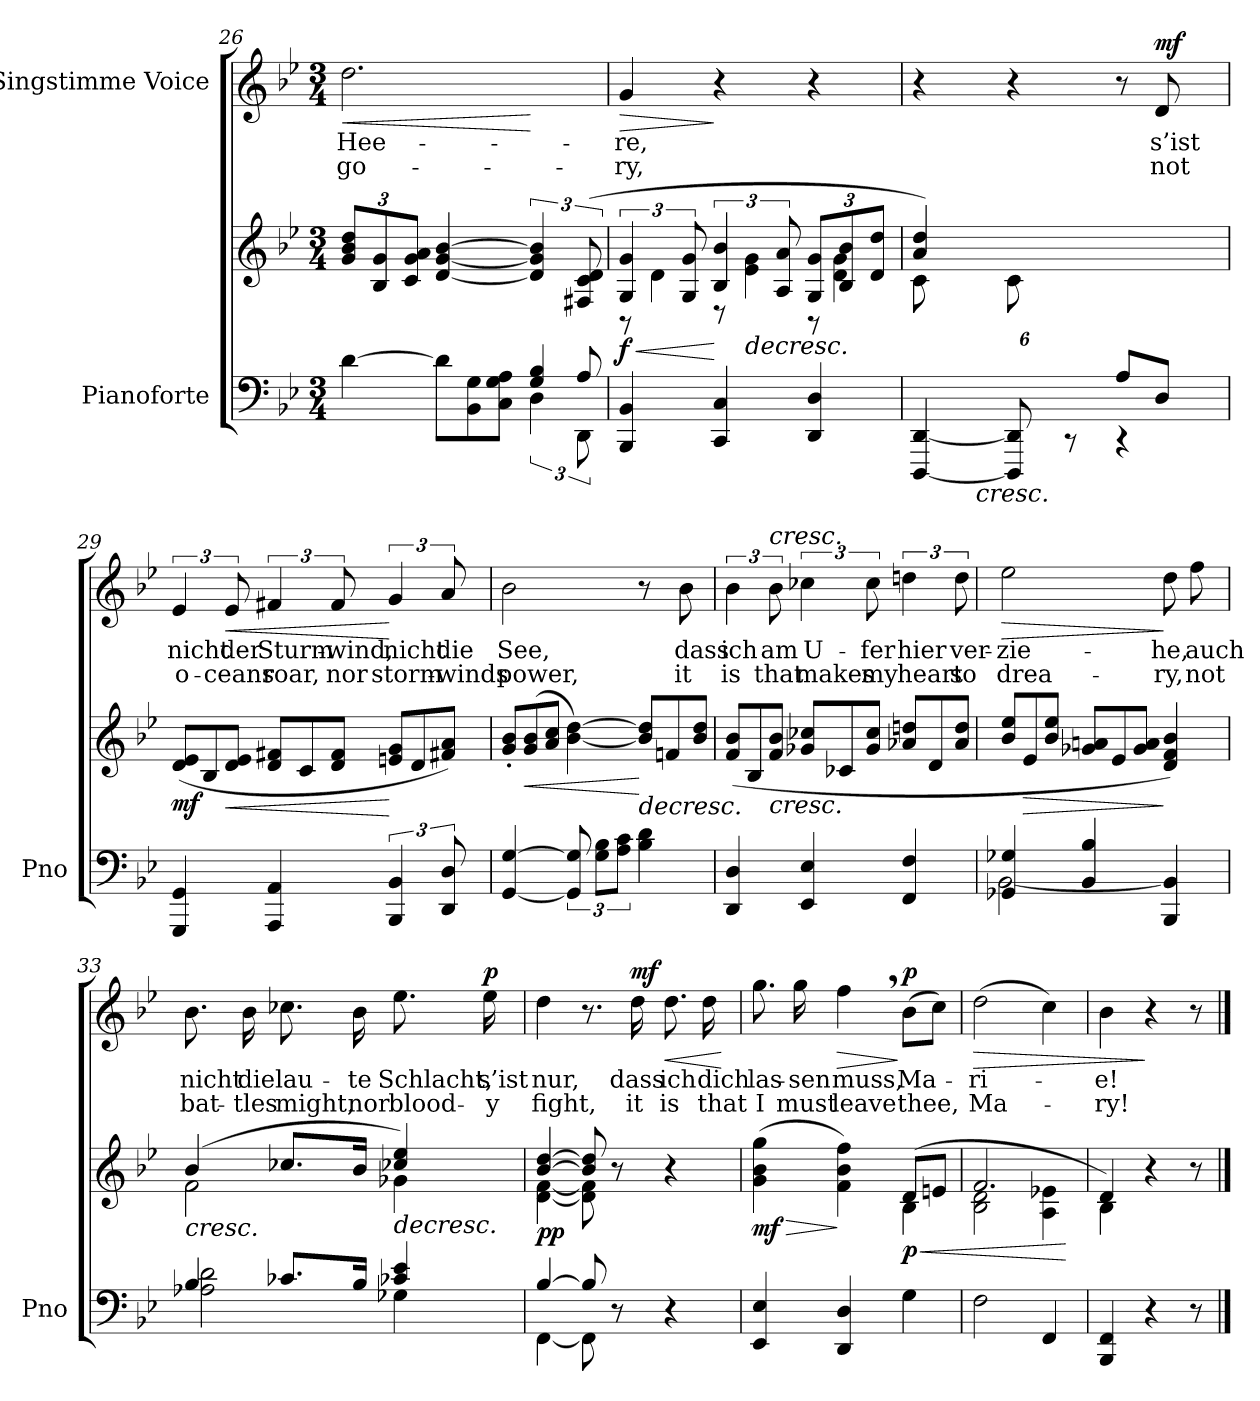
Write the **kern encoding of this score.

**kern	**kern	**dynam	**kern	**text	**text	**dynam
*part2	*part2	*part2	*part1	*part1	*part1	*part1
*staff3	*staff2	*staff2/3	*staff1	*staff1	*staff1	*staff1
*I"Pianoforte	*	*	*I"Singstimme Voice	*	*	*
*I'Pno	*	*	*	*	*	*
*clefF4	*clefG2	*	*clefG2	*	*	*
*k[b-e-]	*k[b-e-]	*	*k[b-e-]	*	*	*
*M3/4	*M3/4	*	*M3/4	*	*	*
=26	=26	=26	=26	=26	=26	=26
*^	*	*	*	*	*	*
*	*	*Xbrackettup	*	*	*	*	*
!	!	!	!	!	!LO:LY:b	!LO:LY:b	!LO:HP:b
*	*	*	*	*^	*	*	*
[>4d\	2ryy	12g/ 12b-/ 12dd/L	.	2.dd\	4ryy	Hee-	go-	<
.	.	12B-/ 12g/	.	.	.	.	.	.
.	.	12c/ 12g/ 12a/J	.	.	.	.	.	.
*Xtuplet	*	*	*	*	*	*	*	*
12d\L]	.	[4d/ [4g/ [4b-/	.	.	4ryy	.	.	.
12BB-\ 12G\	.	.	.	.	.	.	.	.
12C\ 12G\ 12A\J	.	.	.	.	.	.	.	.
*	*tuplet	*brackettup	*	*	*	*	*	*
6G/ 6B-/	6D\	6d/] 6g/] 6b-/]	.	.	4ryy	.	.	[
12A/	12DD\	(12F#X/ 12c/ 12d/	.	.	.	.	.	.
*	*	*	*	*v	*v	*	*	*
=27	=27	=27	=27	=27	=27	=27	=27
!	!	!	!LO:HP:b	!	!	!	!
*v	*v	*^	*	*	*	*	*
*	*	*Xtuplet	*	*	*	*	*
*^	*	*	*	*	*	*	*
!	!	!	!	!LO:DY:n=1:b	!	!LO:LY:b	!LO:LY:b	!LO:HP:b
*v	*v	*	*	*	*	*	*	*
4BBB-/ 4BB-/	6G/ 6g/	12r	< f	4g/	-re,	-ry,	>
.	.	6d\	.	.	.	.	.
.	12G/ 12g/	.	.	.	.	.	.
*	*tuplet	*Xtuplet	*	*	*	*	*
4CC/ 4C/	6B-/ 6b-/	12r	[	4r	.	.	]
!	!	!	!LO:HP:b	!	!	!	!
.	.	6e-\ 6g\	>	.	.	.	.
.	12A/ 12a/	.	.	.	.	.	.
*	*tuplet	*	*	*	*	*	*
*	*Xbrackettup	*Xtuplet	*	*	*	*	*
4DD/ 4D/	12G/ 12g/L	12r	.	4r	.	.	.
.	12B-/ 12b-/	6d\ 6g\	.	.	.	.	.
.	12d/ 12dd/J	.	.	.	.	.	.
!!LO:LB:g=z
=28	=28	=28	=28	=28	=28	=28	=28
*^	*	*	*	*	*	*	*
12ryy	[4DDD/ [4DD/	12c\L	4a/ 4dd/)	.	4r	.	.	.
(12A/	.	6ryy	.	.	.	.	.	.
!	!	!	!	!LO:HP:b=2	!	!	!	!
12B-/J	.	.	.	<	.	.	.	.
12ryy	8DDD/] 8DD/]	12c\L)	12%5ryy	.	4r	.	.	.
12F#X/	.	12%5ryy	.	.	.	.	.	.
.	8r	.	.	.	.	.	.	.
12G/J	.	.	.	.	.	.	.	.
8A/L	4r	.	.	]	8r	.	.	.
!	!	!	!	!	!	!LO:LY:b	!LO:LY:b	!LO:DY:a
(>8D/J	.	.	.	.	8d/	s’ist	not	mf
.	.	.	12ryy	.	.	.	.	.
*v	*v	*	*	*	*	*	*	*
=29	=29	=29	=29	=29	=29	=29	=29
!	!	!	!LO:DY:b	!	!LO:LY:b	!LO:LY:b	!
*	*v	*v	*	*	*	*	*
4GGG/ 4GG/	(>12d/ 12e-/L)	mf	6e-/	nicht	o-	.
.	12B-/	.	.	.	.	.
!	!	!LO:HP:b	!	!LO:LY:b	!LO:LY:b	!LO:HP:b
.	12d/ 12e-/J	<	12e-/	der	-ceans	<
!	!	!	!	!LO:LY:b	!LO:LY:b	!
4AAA/ 4AA/	12d/ 12f#X/L	.	6f#X/	Sturm-	roar,	.
.	12c/	.	.	.	.	.
!	!	!	!	!LO:LY:b	!LO:LY:b	!
.	12d/ 12f#/J	.	12f#/	-wind,	nor	.
!	!	!	!	!LO:LY:b	!LO:LY:b	!
6BBB-/ 6BB-/	12en/ 12g/L	[	6g/	nicht	storm-	[
.	12d/	.	.	.	.	.
!	!	!	!	!LO:LY:b	!LO:LY:b	!
12DD/ 12D/	12f#X/ 12a/J)	.	12a/	die	-winds	.
=30	=30	=30	=30	=30	=30	=30
!	!	!	!	!LO:LY:b	!LO:LY:b	!
[4GG/ [4G/	12g/' 12b-/'L	.	2b-\	See,	power,	.
!	!	!LO:HP:b	!	!	!	!
.	(<12g/ 12b-/	<	.	.	.	.
.	12a/ 12cc/J	.	.	.	.	.
12GG/] 12G/]	[4b-\ [4dd\)	.	.	.	.	.
12G\ 12B-\L	.	.	.	.	.	.
12A\ 12c\J	.	.	.	.	.	.
!	!	!LO:HP:n=1:b	!	!	!	!
4B-\ 4d\	12b-/] 12dd/]L	[ >	8r	.	.	.
.	12fn/	.	.	.	.	.
!	!	!	!	!LO:LY:b	!LO:LY:b	!
.	.	.	8b-\	dass	it	.
.	12b-/ 12dd/J	.	.	.	.	.
.	.	[	.	.	.	.
!!LO:LB:g=z
=31	=31	=31	=31	=31	=31	=31
!	!	!	!	!LO:LY:b	!LO:LY:b	!
4DD/ 4D/	(12f/ 12b-/L	.	6b-\	ich	is	.
.	12B-/	.	.	.	.	.
!	!	!	!LO:TX:a:i:t=cresc.	!	!	!
!	!LO:TX:b:i:t=cresc.	!	!	!	!	!
!	!	!	!	!LO:LY:b	!LO:LY:b	!
.	12f/ 12b-/J	.	12b-\	am	that	.
!	!	!	!	!LO:LY:b	!LO:LY:b	!
4EE-/ 4E-/	12g-X/ 12cc-X/L	.	6cc-X\	U-	makes	.
.	12c-X/	.	.	.	.	.
!	!	!	!	!LO:LY:b	!LO:LY:b	!
.	12g-/ 12cc-/J	.	12cc-\	-fer	my	.
!	!	!	!	!LO:LY:b	!LO:LY:b	!
4FF/ 4F/	12a-X/ 12ddn/L	.	6ddn\	hier	heart	.
.	12d/	.	.	.	.	.
!	!	!	!	!LO:LY:b	!LO:LY:b	!
.	12a-/ 12dd/J	.	12dd\	ver-	so	.
=32	=32	=32	=32	=32	=32	=32
*^	*	*	*	*	*	*
!	!	!	!	!	!LO:LY:b	!LO:LY:b	!LO:HP:b
4GG-X/ 4G-X/	[2BB-\	12b-/ 12ee-/L	.	2ee-\	-zie-	drea-	>
!	!	!	!LO:HP:b	!	!	!	!
.	.	12e-/	>	.	.	.	.
.	.	12b-/ 12ee-/J	.	.	.	.	.
4BB-/ 4B-/	.	12g-X/ 12an/L	.	.	.	.	.
.	.	12e-/	.	.	.	.	.
.	.	12g-/ 12a/J	.	.	.	.	.
!	!	!	!	!	!LO:LY:b	!LO:LY:b	!
4BBB-/ 4BB-/]	4ryy	4d/ 4f/ 4b-/)	]	8dd\	-he,	-ry,	]
!	!	!	!	!	!LO:LY:b	!LO:LY:b	!
.	.	.	.	8ff\	auch	not	.
=33	=33	=33	=33	=33	=33	=33	=33
!	!	!	!LO:HP:b	!	!LO:LY:b	!LO:LY:b	!
*	*	*^	*	*	*	*	*
4B-/	2A-X\ 2d\	(4b-/	2f\	<	8.b-\	nicht	bat-	.
!	!	!	!	!	!	!LO:LY:b	!LO:LY:b	!
.	.	.	.	.	16b-\	die	-tles	.
!	!	!	!	!	!	!LO:LY:b	!LO:LY:b	!
8.c-X/L	.	8.cc-X/L	.	]	8.cc-X\	lau-	might,	.
!	!	!	!	!	!	!LO:LY:b	!LO:LY:b	!
16B-/Jk	.	16b-/Jk	.	.	16b-\	-te	nor	.
!	!	!	!	!LO:HP:b	!	!LO:LY:b	!LO:LY:b	!
4c-X/ 4e-/	4G-X\	4cc-X/ 4ee-/)	4g-X\	>	8.ee-\	Schlacht,	blood-	.
!	!	!	!	!	!	!LO:LY:b	!LO:LY:b	!LO:DY:a
.	.	.	.	.	16ee-\	s’ist	-y	p
*v	*v	*	*	*	*	*	*	*
*	*v	*v	*	*	*	*	*
.	.	[	.	.	.	.
!!LO:LB:g=z
=34	=34	=34	=34	=34	=34	=34
*^	*^	*	*	*	*	*
!	!	!	!	!LO:DY:b	!	!LO:LY:b	!LO:LY:b	!
!	!	!	!	!LO:DY:n=1:b	!	!	!	!
[4B-/	[4FF\	[4b-/ [4dd/	[4d\ [4f\	p p	4dd\	nur,	fight,	.
8B-/]	8FF\]	8b-/] 8dd/]	8d\] 8f\]	.	8.r	.	.	.
8r	4.ryy	8r	8ryy	.	.	.	.	.
!	!	!	!	!	!	!LO:LY:b	!LO:LY:b	!LO:HP:b
!	!	!	!	!	!	!	!	!LO:DY:n=1:a
.	.	.	.	.	16dd\	dass	it	< mf
!	!	!	!	!	!	!LO:LY:b	!LO:LY:b	!
4r	.	4r	4ryy	.	8.dd\	ich	is	.
!	!	!	!	!	!	!LO:LY:b	!LO:LY:b	!
.	.	.	.	.	16dd\	dich	that	.
*v	*v	*	*	*	*	*	*	*
*	*v	*v	*	*	*	*	*
.	.	.	.	.	.	[
=35	=35	=35	=35	=35	=35	=35
!	!	!LO:HP:b	!	!LO:LY:b	!LO:LY:b	!
*	*^	*	*	*	*	*
!	!	!	!LO:DY:n=1:b	!	!	!	!
4EE-/ 4E-/	(>4g\ 4b-\ 4gg\	2ryy	> mf	8.gg\	las-	I	.
!	!	!	!	!	!LO:LY:b	!LO:LY:b	!
.	.	.	.	16gg\	-sen	must	.
!	!	!	!	!	!LO:LY:b	!LO:LY:b	!LO:HP:b
4DD/ 4D/	4f\ 4b-\ 4ff\)	.	]	4ff,\	muss,	leave	>
!	!	!	!LO:HP:b	!	!LO:LY:b	!LO:LY:b	!
!	!	!	!LO:DY:n=2:b	!	!	!	!LO:DY:n=1:a
4G\	(8d/L	4B-\	< p	(8b-\L	Ma-	thee,	] p
.	8en/J	.	.	8cc\J)	.	.	.
*	*v	*v	*	*	*	*	*
.	.	]	.	.	.	.
=36	=36	=36	=36	=36	=36	=36
*	*^	*	*	*	*	*
!	!	!	!	!	!LO:LY:b	!LO:LY:b	!LO:HP:b
2F\	2.f/	2B-\ 2d\	.	(2dd\	-ri-	Ma-	>
4FF/	.	4A\ 4e-X\	.	4cc\)	.	.	.
*	*v	*v	*	*	*	*	*
.	.	[	.	.	.	.
=37	=37	=37	=37	=37	=37	=37
*	*^	*	*	*	*	*
!	!	!	!	!	!LO:LY:b	!LO:LY:b	!
4BBB-/ 4FF/	4d/)	4B-\	.	4b-\	-e!	-ry!	.
4r	4r	4.ryy	.	4r	.	.	]
8r	8r	.	.	8r	.	.	.
*	*v	*v	*	*	*	*	*
==	==	==	==	==	==	==
*-	*-	*-	*-	*-	*-	*-
